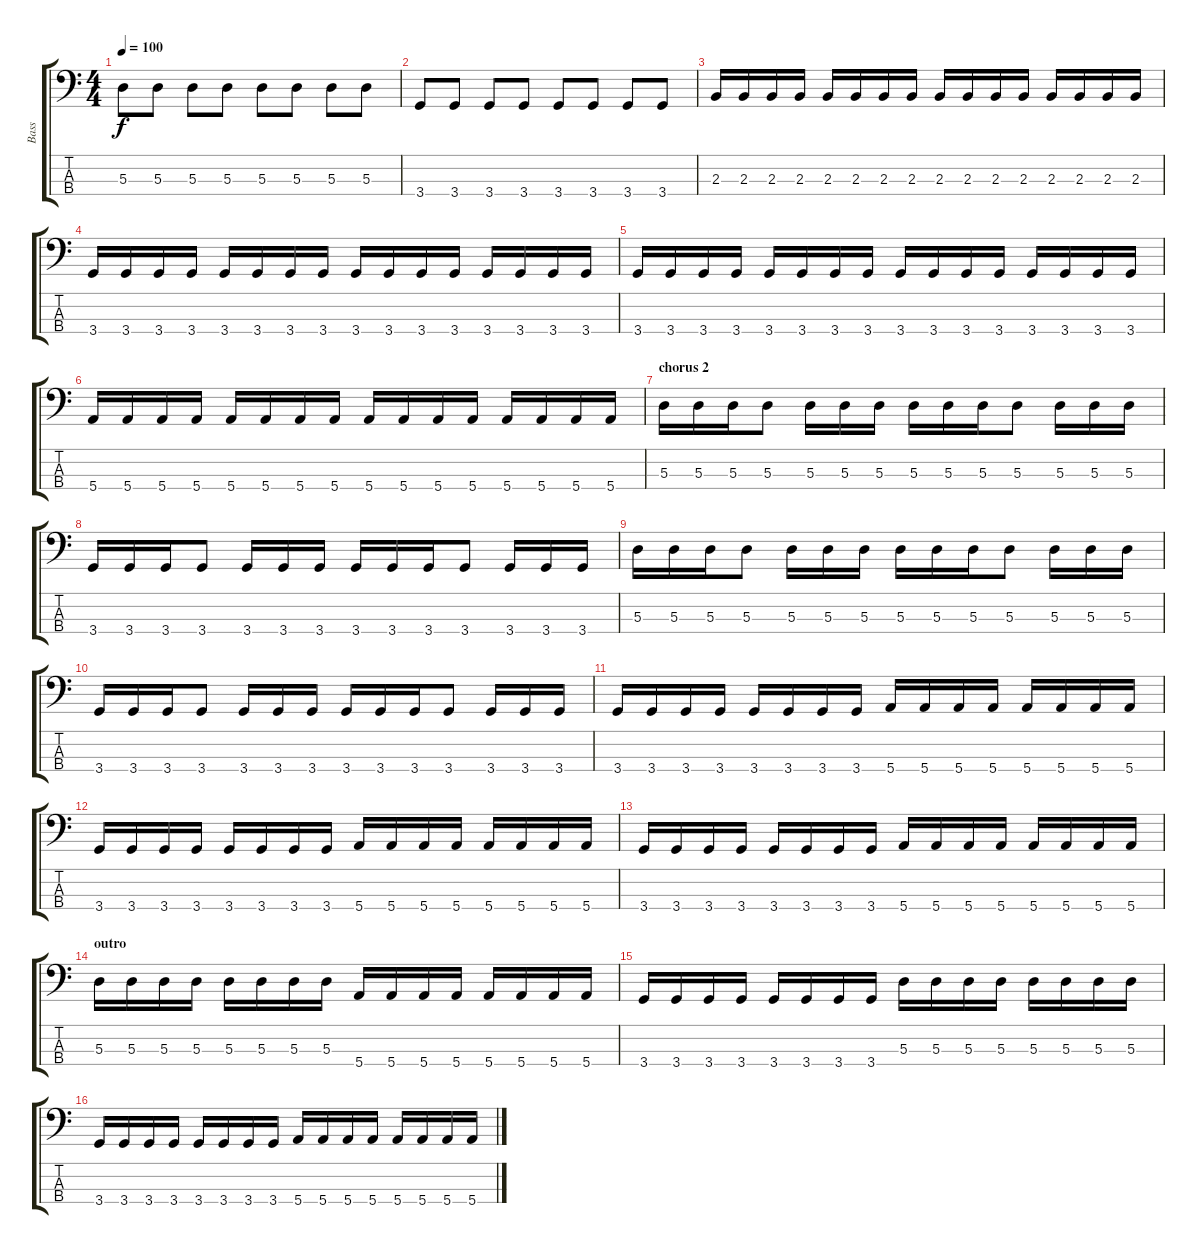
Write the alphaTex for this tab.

\track ("Bass" "Bass") {instrument electricbasspick}
\staff {score tabs}
\tuning (G2 D2 A1 E1) {hide}
\ts (4 4)
\tempo 100
\clef f4
\ks c
5.3.8{dy f} 5.3.8 5.3.8 5.3.8 5.3.8 5.3.8 5.3.8 5.3.8 |
3.4.8 3.4.8 3.4.8 3.4.8 3.4.8 3.4.8 3.4.8 3.4.8 |
2.3.16 2.3.16 2.3.16 2.3.16 2.3.16 2.3.16 2.3.16 2.3.16 2.3.16 2.3.16 2.3.16 2.3.16 2.3.16 2.3.16 2.3.16 2.3.16 |
3.4.16 3.4.16 3.4.16 3.4.16 3.4.16 3.4.16 3.4.16 3.4.16 3.4.16 3.4.16 3.4.16 3.4.16 3.4.16 3.4.16 3.4.16 3.4.16 |
3.4.16 3.4.16 3.4.16 3.4.16 3.4.16 3.4.16 3.4.16 3.4.16 3.4.16 3.4.16 3.4.16 3.4.16 3.4.16 3.4.16 3.4.16 3.4.16 |
5.4.16 5.4.16 5.4.16 5.4.16 5.4.16 5.4.16 5.4.16 5.4.16 5.4.16 5.4.16 5.4.16 5.4.16 5.4.16 5.4.16 5.4.16 5.4.16 |
\section ("" "chorus 2")
5.3.16 5.3.16 5.3.16 5.3.8 5.3.16 5.3.16 5.3.16 5.3.16 5.3.16 5.3.16 5.3.8 5.3.16 5.3.16 5.3.16 |
3.4.16 3.4.16 3.4.16 3.4.8 3.4.16 3.4.16 3.4.16 3.4.16 3.4.16 3.4.16 3.4.8 3.4.16 3.4.16 3.4.16 |
5.3.16 5.3.16 5.3.16 5.3.8 5.3.16 5.3.16 5.3.16 5.3.16 5.3.16 5.3.16 5.3.8 5.3.16 5.3.16 5.3.16 |
3.4.16 3.4.16 3.4.16 3.4.8 3.4.16 3.4.16 3.4.16 3.4.16 3.4.16 3.4.16 3.4.8 3.4.16 3.4.16 3.4.16 |
3.4.16 3.4.16 3.4.16 3.4.16 3.4.16 3.4.16 3.4.16 3.4.16 5.4.16 5.4.16 5.4.16 5.4.16 5.4.16 5.4.16 5.4.16 5.4.16 |
3.4.16 3.4.16 3.4.16 3.4.16 3.4.16 3.4.16 3.4.16 3.4.16 5.4.16 5.4.16 5.4.16 5.4.16 5.4.16 5.4.16 5.4.16 5.4.16 |
3.4.16 3.4.16 3.4.16 3.4.16 3.4.16 3.4.16 3.4.16 3.4.16 5.4.16 5.4.16 5.4.16 5.4.16 5.4.16 5.4.16 5.4.16 5.4.16 |
\section ("" "outro")
5.3.16 5.3.16 5.3.16 5.3.16 5.3.16 5.3.16 5.3.16 5.3.16 5.4.16 5.4.16 5.4.16 5.4.16 5.4.16 5.4.16 5.4.16 5.4.16 |
3.4.16 3.4.16 3.4.16 3.4.16 3.4.16 3.4.16 3.4.16 3.4.16 5.3.16 5.3.16 5.3.16 5.3.16 5.3.16 5.3.16 5.3.16 5.3.16 |
3.4.16 3.4.16 3.4.16 3.4.16 3.4.16 3.4.16 3.4.16 3.4.16 5.4.16 5.4.16 5.4.16 5.4.16 5.4.16 5.4.16 5.4.16 5.4.16
